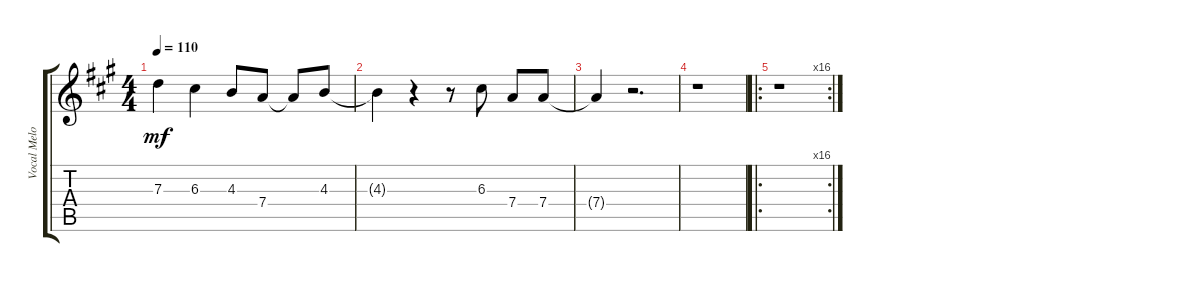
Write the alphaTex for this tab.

\track ("Vocal Melody" "Vocal Melo") {instrument acousticguitarnylon}
\staff {score tabs}
\tuning (E4 B3 G3 D3 A2 E2) {hide}
\ts (4 4)
\tempo 110
\clef g2
\ks a
7.3.4{dy mf} 6.3.4 4.3.8 7.4.8 7.4{t}.8 4.3.8 |
4.3{t}.4 r.4 r.8 6.3.8 7.4.8 7.4.8 |
7.4{t}.4 r.2{d} |
r.1 |
\ro
\rc 16
r.1
